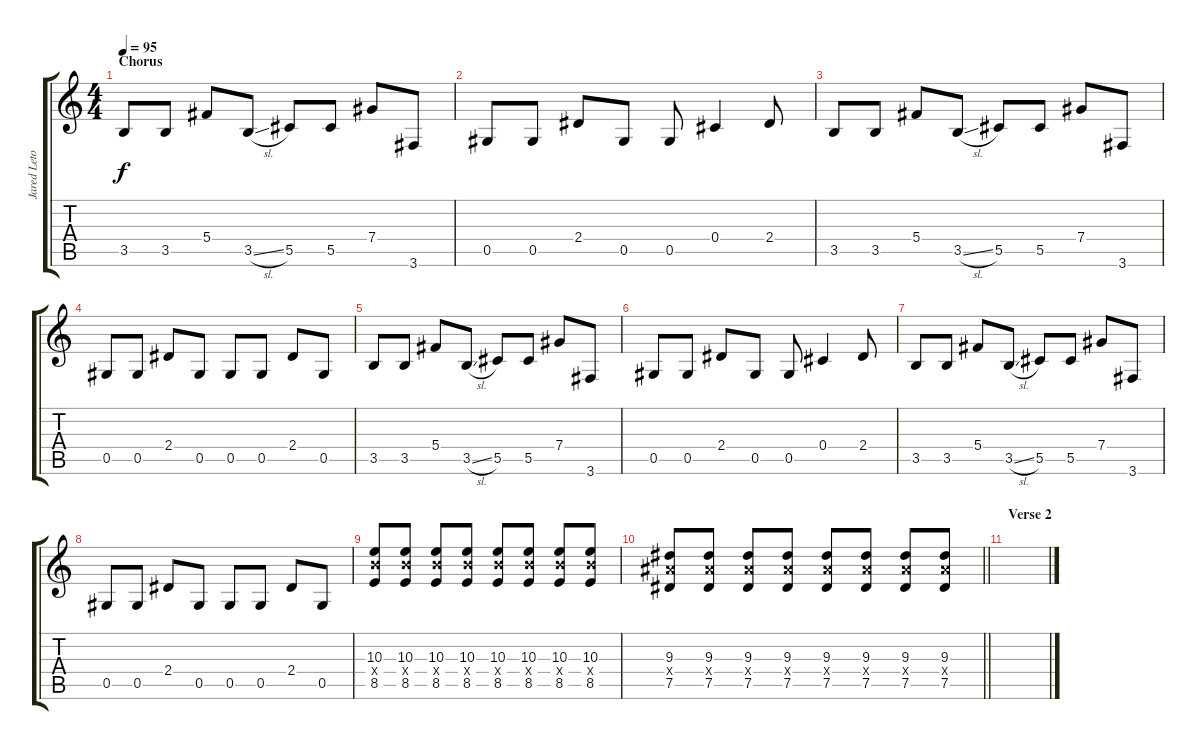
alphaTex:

\track ("Jared Leto (Rhythm Guitar)" "Jared Leto") {instrument electricguitarclean}
\staff {score tabs}
\tuning (Eb4 Bb3 Gb3 Db3 Ab2 Eb2) {hide}
\ts (4 4)
\section ("" "Chorus")
\tempo 95
\clef g2
\ks c
3.5.8{dy f} 3.5.8 5.4.8 3.5{sl}.8 5.5.8 5.5.8 7.4.8 3.6.8 |
0.5.8 0.5.8 2.4.8 0.5.8 0.5.8 0.4.4 2.4.8 |
3.5.8 3.5.8 5.4.8 3.5{sl}.8 5.5.8 5.5.8 7.4.8 3.6.8 |
0.5.8 0.5.8 2.4.8 0.5.8 0.5.8 0.5.8 2.4.8 0.5.8 |
3.5.8 3.5.8 5.4.8 3.5{sl}.8 5.5.8 5.5.8 7.4.8 3.6.8 |
0.5.8 0.5.8 2.4.8 0.5.8 0.5.8 0.4.4 2.4.8 |
3.5.8 3.5.8 5.4.8 3.5{sl}.8 5.5.8 5.5.8 7.4.8 3.6.8 |
0.5.8 0.5.8 2.4.8 0.5.8 0.5.8 0.5.8 2.4.8 0.5.8 |
(10.3 10.4{x} 8.5).8 (10.3 10.4{x} 8.5).8 (10.3 10.4{x} 8.5).8 (10.3 10.4{x} 8.5).8 (10.3 10.4{x} 8.5).8 (10.3 10.4{x} 8.5).8 (10.3 10.4{x} 8.5).8 (10.3 10.4{x} 8.5).8 |
\barLineRight lightlight
(9.3 9.4{x} 7.5).8 (9.3 9.4{x} 7.5).8 (9.3 9.4{x} 7.5).8 (9.3 9.4{x} 7.5).8 (9.3 9.4{x} 7.5).8 (9.3 9.4{x} 7.5).8 (9.3 9.4{x} 7.5).8 (9.3 9.4{x} 7.5).8 |
\section ("" "Verse 2")
